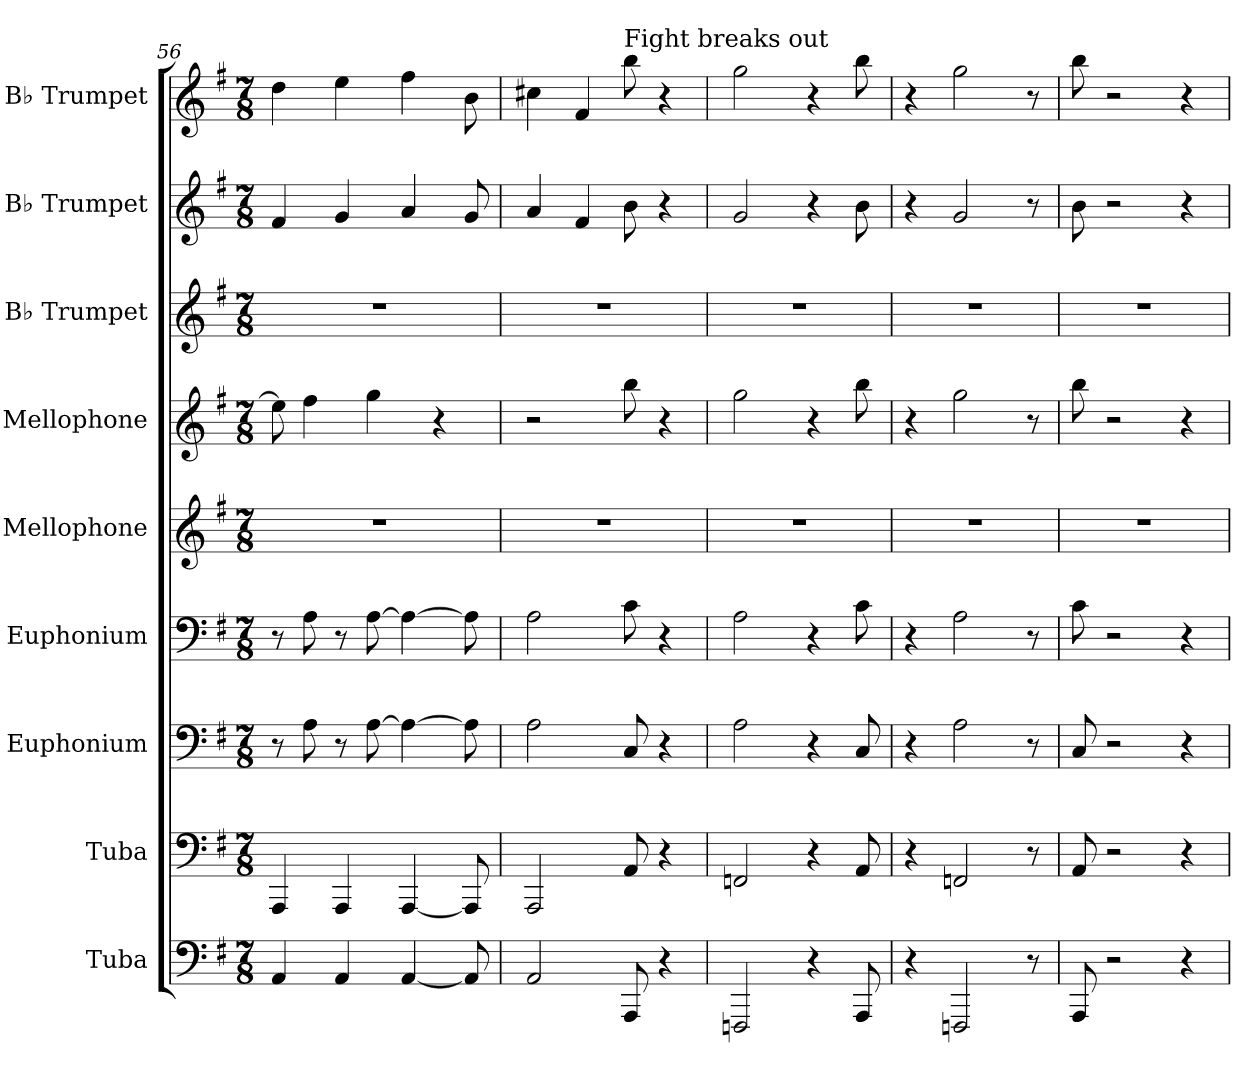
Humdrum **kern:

**kern	**kern	**kern	**kern	**kern	**kern	**kern	**kern	**kern
*part9	*part8	*part7	*part6	*part5	*part4	*part3	*part2	*part1
*staff9	*staff8	*staff7	*staff6	*staff5	*staff4	*staff3	*staff2	*staff1
*I"Tuba	*I"Tuba	*I"Euphonium	*I"Euphonium	*I"Mellophone	*I"Mellophone	*I"B♭ Trumpet	*I"B♭ Trumpet	*I"B♭ Trumpet
*I'Tba.	*I'Tba.	*I'Euph.	*I'Euph.	*I'Mello.	*I'Mello.	*I'B♭ Tpt.	*I'B♭ Tpt.	*I'B♭ Tpt.
!!LO:PB:g=z
*clefF4	*clefF4	*clefF4	*clefF4	*clefG2	*clefG2	*clefG2	*clefG2	*clefG2
*	*	*	*	*ITrd4c7	*ITrd4c7	*ITrd1c2	*ITrd1c2	*ITrd1c2
*k[f#]	*k[f#]	*k[f#]	*k[f#]	*k[]	*k[]	*k[b-]	*k[b-]	*k[b-]
*M7/8	*M7/8	*M7/8	*M7/8	*M7/8	*M7/8	*M7/8	*M7/8	*M7/8
=56	=56	=56	=56	=56	=56	=56	=56	=56
4AA/	4AAA/	8r	8r	2..r	8a\]	2..r	4e/	4cc\
.	.	8A\	8A\	.	4b\	.	.	.
4AA/	4AAA/	8r	8r	.	.	.	4f/	4dd\
.	.	[8A\	[8A\	.	4cc\	.	.	.
[4AA/	[4AAA/	4A\_	4A\_	.	.	.	4g/	4ee\
.	.	.	.	.	4r	.	.	.
8AA/]	8AAA/]	8A\]	8A\]	.	.	.	8f/	8a\
=57	=57	=57	=57	=57	=57	=57	=57	=57
2AA/	2AAA/	2A\	2A\	2..r	2r	2..r	4g/	4bn\
.	.	.	.	.	.	.	4e/	4e/
!	!	!	!	!	!	!	!	!LO:TX:a:t=Fight breaks out
8AAA/	8AA/	8C/	8c\	.	8ee\	.	8a\	8aa\
4r	4r	4r	4r	.	4r	.	4r	4r
=58	=58	=58	=58	=58	=58	=58	=58	=58
2FFFn/	2FFn/	2A\	2A\	2..r	2cc\	2..r	2f/	2ff\
4r	4r	4r	4r	.	4r	.	4r	4r
8AAA/	8AA/	8C/	8c\	.	8ee\	.	8a\	8aa\
=59	=59	=59	=59	=59	=59	=59	=59	=59
4r	4r	4r	4r	2..r	4r	2..r	4r	4r
2FFFn/	2FFn/	2A\	2A\	.	2cc\	.	2f/	2ff\
8r	8r	8r	8r	.	8r	.	8r	8r
=60	=60	=60	=60	=60	=60	=60	=60	=60
8AAA/	8AA/	8C/	8c\	2..r	8ee\	2..r	8a\	8aa\
2r	2r	2r	2r	.	2r	.	2r	2r
4r	4r	4r	4r	.	4r	.	4r	4r
=	=	=	=	=	=	=	=	=
*-	*-	*-	*-	*-	*-	*-	*-	*-
